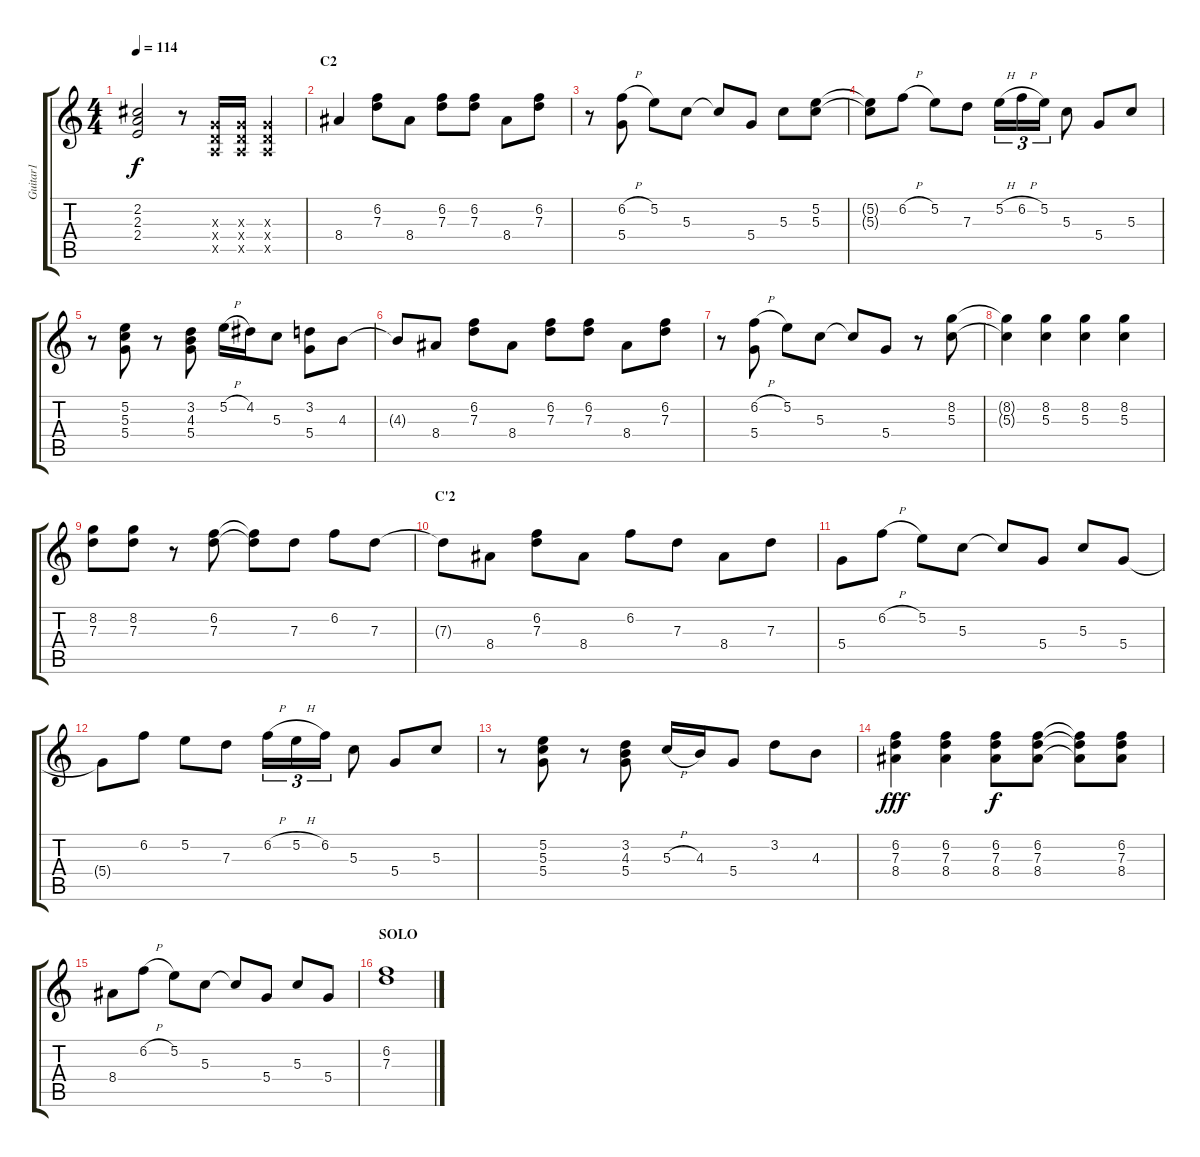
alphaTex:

\track ("Guitar1" "Guitar1") {instrument overdrivenguitar}
\staff {score tabs}
\tuning (E4 B3 G3 D3 A2 E2) {hide}
\ts (4 4)
\tempo 114
\clef g2
\ks c
(2.2{t} 2.3{t} 2.4{t}).2{dy f} r.8 (0.3{x} 0.4{x} 0.5{x}).16 (0.3{x} 0.4{x} 0.5{x}).16 (0.3{x} 0.4{x} 0.5{x}).4 |
\section ("" "C2")
8.4.4 (6.2 7.3).8 8.4.8 (6.2 7.3).8 (6.2 7.3).8 8.4.8 (6.2 7.3).8 |
r.8 (6.2{h} 5.4).8 5.2.8 5.3.8 5.3{t}.8 5.4.8 5.3.8 (5.2 5.3).8 |
(5.2{t} 5.3{t}).8 6.2{h}.8 5.2.8 7.3.8 5.2{h}.16{tu (3 2)} 6.2{h}.16{tu (3 2)} 5.2.16{tu (3 2)} 5.3.8 5.4.8 5.3.8 |
r.8 (5.2 5.3 5.4).8 r.8 (3.2 4.3 5.4).8 5.2{h}.16 4.2.16 5.3.8 (3.2 5.4).8 4.3.8 |
4.3{t}.8 8.4.8 (6.2 7.3).8 8.4.8 (6.2 7.3).8 (6.2 7.3).8 8.4.8 (6.2 7.3).8 |
r.8 (6.2{h} 5.4).8 5.2.8 5.3.8 5.3{t}.8 5.4.8 r.8 (8.2 5.3).8 |
(8.2{t} 5.3{t}).4 (8.2 5.3).4 (8.2 5.3).4 (8.2 5.3).4 |
(8.2 7.3).8 (8.2 7.3).8 r.8 (6.2 7.3).8 (6.2{t} 7.3{t}).8 7.3.8 6.2.8 7.3.8 |
\section ("" "C'2")
7.3{t}.8 8.4.8 (6.2 7.3).8 8.4.8 6.2.8 7.3.8 8.4.8 7.3.8 |
5.4.8 6.2{h}.8 5.2.8 5.3.8 5.3{t}.8 5.4.8 5.3.8 5.4.8 |
5.4{t}.8 6.2.8 5.2.8 7.3.8 6.2{h}.16{tu (3 2)} 5.2{h}.16{tu (3 2)} 6.2.16{tu (3 2)} 5.3.8 5.4.8 5.3.8 |
r.8 (5.2 5.3 5.4).8 r.8 (3.2 4.3 5.4).8 5.3{h}.16 4.3.16 5.4.8 3.2.8 4.3.8 |
(6.2 7.3 8.4).4{dy fff} (6.2 7.3 8.4).4 (6.2 7.3 8.4).8{dy f} (6.2 7.3 8.4).8 (6.2{t} 7.3{t} 8.4{t}).8 (6.2 7.3 8.4).8 |
8.4.8 6.2{h}.8 5.2.8 5.3.8 5.3{t}.8 5.4.8 5.3.8 5.4.8 |
\section ("" "SOLO")
(6.2 7.3).1
